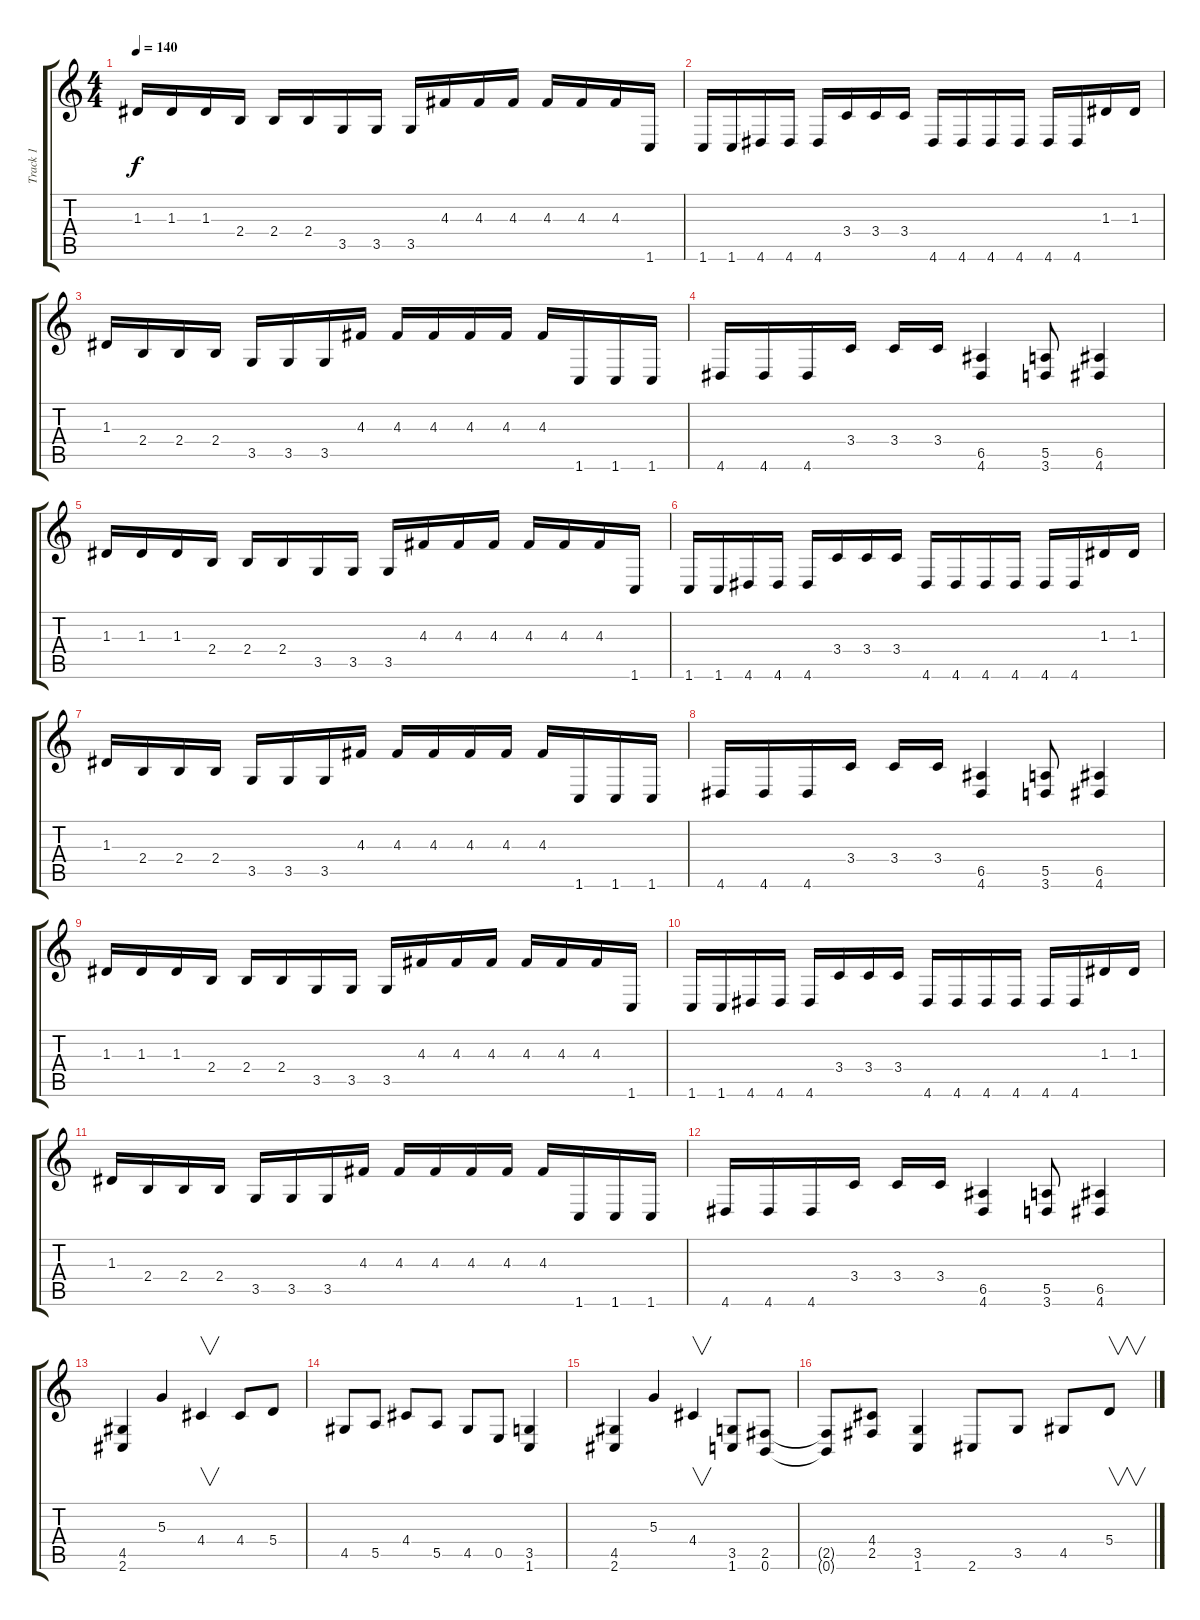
\track ("Track 1" "Track 1") {instrument distortionguitar}
\staff {score tabs}
\tuning (B3 Gb3 D3 A2 E2 B1) {hide}
\ts (4 4)
\tempo 140
\clef g2
\ks c
1.3.16{dy f instrument distortionguitar} 1.3.16 1.3.16 2.4.16 2.4.16 2.4.16 3.5.16 3.5.16 3.5.16 4.3.16 4.3.16 4.3.16 4.3.16 4.3.16 4.3.16 1.6.16 |
1.6.16 1.6.16 4.6.16 4.6.16 4.6.16 3.4.16 3.4.16 3.4.16 4.6.16 4.6.16 4.6.16 4.6.16 4.6.16 4.6.16 1.3.16 1.3.16 |
1.3.16 2.4.16 2.4.16 2.4.16 3.5.16 3.5.16 3.5.16 4.3.16 4.3.16 4.3.16 4.3.16 4.3.16 4.3.16 1.6.16 1.6.16 1.6.16 |
4.6.16 4.6.16 4.6.16 3.4.16 3.4.16 3.4.16 (6.5 4.6).4 (5.5 3.6).8 (6.5 4.6).4 |
1.3.16 1.3.16 1.3.16 2.4.16 2.4.16 2.4.16 3.5.16 3.5.16 3.5.16 4.3.16 4.3.16 4.3.16 4.3.16 4.3.16 4.3.16 1.6.16 |
1.6.16 1.6.16 4.6.16 4.6.16 4.6.16 3.4.16 3.4.16 3.4.16 4.6.16 4.6.16 4.6.16 4.6.16 4.6.16 4.6.16 1.3.16 1.3.16 |
1.3.16 2.4.16 2.4.16 2.4.16 3.5.16 3.5.16 3.5.16 4.3.16 4.3.16 4.3.16 4.3.16 4.3.16 4.3.16 1.6.16 1.6.16 1.6.16 |
4.6.16 4.6.16 4.6.16 3.4.16 3.4.16 3.4.16 (6.5 4.6).4 (5.5 3.6).8 (6.5 4.6).4 |
1.3.16 1.3.16 1.3.16 2.4.16 2.4.16 2.4.16 3.5.16 3.5.16 3.5.16 4.3.16 4.3.16 4.3.16 4.3.16 4.3.16 4.3.16 1.6.16 |
1.6.16 1.6.16 4.6.16 4.6.16 4.6.16 3.4.16 3.4.16 3.4.16 4.6.16 4.6.16 4.6.16 4.6.16 4.6.16 4.6.16 1.3.16 1.3.16 |
1.3.16 2.4.16 2.4.16 2.4.16 3.5.16 3.5.16 3.5.16 4.3.16 4.3.16 4.3.16 4.3.16 4.3.16 4.3.16 1.6.16 1.6.16 1.6.16 |
4.6.16 4.6.16 4.6.16 3.4.16 3.4.16 3.4.16 (6.5 4.6).4 (5.5 3.6).8 (6.5 4.6).4 |
(4.5 2.6).4 5.3.4 4.4.4{v} 4.4.8 5.4.8 |
4.5.8 5.5.8 4.4.8 5.5.8 4.5.8 0.5.8 (3.5 1.6).4 |
(4.5 2.6).4 5.3.4 4.4.4{v} (3.5 1.6).8 (2.5 0.6).8 |
(2.5{t} 0.6{t}).8 (4.4 2.5).8 (3.5 1.6).4 2.6.8 3.5.8 4.5.8 5.4.8{v}
